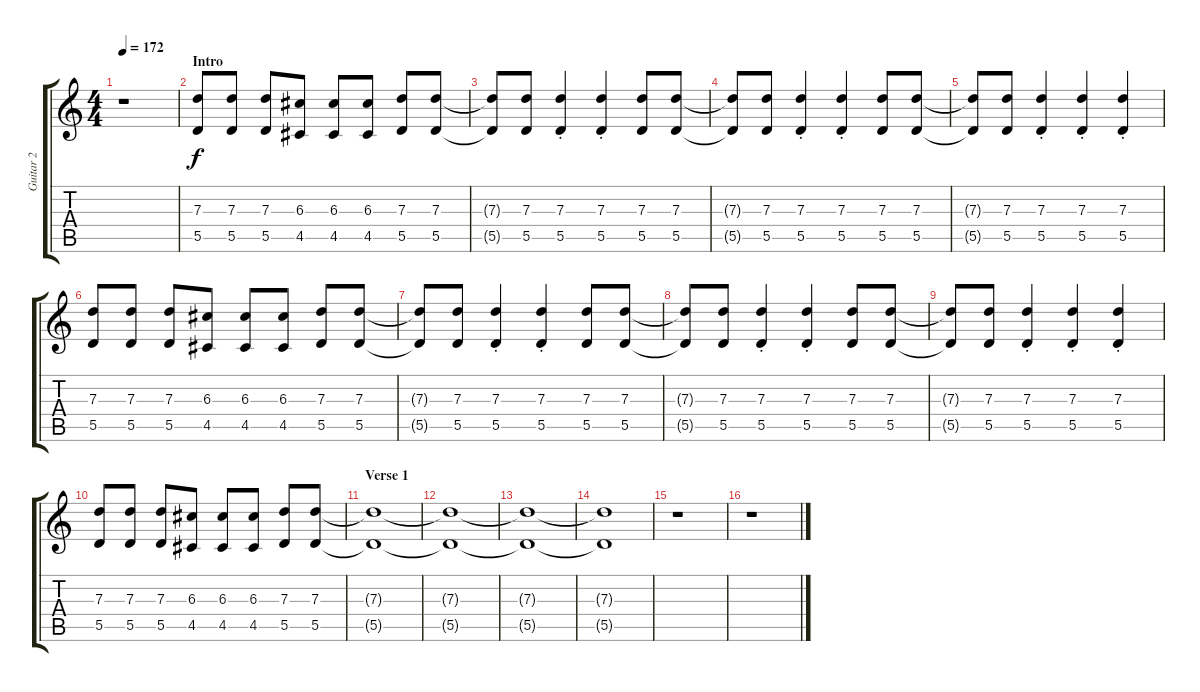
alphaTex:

\track ("Guitar 2" "Guitar 2") {instrument electricguitarclean}
\staff {score tabs}
\tuning (E4 B3 G3 D3 A2 E2) {hide}
\ts (4 4)
\tempo 172
\clef g2
\ks c
r.1{dy f instrument electricguitarclean} |
\section ("" "Intro")
(7.3 5.5).8 (7.3 5.5).8 (7.3 5.5).8 (6.3 4.5).8 (6.3 4.5).8 (6.3 4.5).8 (7.3 5.5).8 (7.3 5.5).8 |
(7.3{t} 5.5{t}).8 (7.3 5.5).8 (7.3{st} 5.5{st}).4 (7.3{st} 5.5{st}).4 (7.3 5.5).8 (7.3 5.5).8 |
(7.3{t} 5.5{t}).8 (7.3 5.5).8 (7.3{st} 5.5{st}).4 (7.3{st} 5.5{st}).4 (7.3 5.5).8 (7.3 5.5).8 |
(7.3{t} 5.5{t}).8 (7.3 5.5).8 (7.3{st} 5.5{st}).4 (7.3{st} 5.5{st}).4 (7.3{st} 5.5{st}).4 |
(7.3 5.5).8 (7.3 5.5).8 (7.3 5.5).8 (6.3 4.5).8 (6.3 4.5).8 (6.3 4.5).8 (7.3 5.5).8 (7.3 5.5).8 |
(7.3{t} 5.5{t}).8 (7.3 5.5).8 (7.3{st} 5.5{st}).4 (7.3{st} 5.5{st}).4 (7.3 5.5).8 (7.3 5.5).8 |
(7.3{t} 5.5{t}).8 (7.3 5.5).8 (7.3{st} 5.5{st}).4 (7.3{st} 5.5{st}).4 (7.3 5.5).8 (7.3 5.5).8 |
(7.3{t} 5.5{t}).8 (7.3 5.5).8 (7.3{st} 5.5{st}).4 (7.3{st} 5.5{st}).4 (7.3{st} 5.5{st}).4 |
(7.3 5.5).8 (7.3 5.5).8 (7.3 5.5).8 (6.3 4.5).8 (6.3 4.5).8 (6.3 4.5).8 (7.3 5.5).8 (7.3 5.5).8 |
\section ("" "Verse 1")
(7.3{t} 5.5{t}).1 |
(7.3{t} 5.5{t}).1 |
(7.3{t} 5.5{t}).1 |
(7.3{t} 5.5{t}).1 |
r.1 |
r.1
